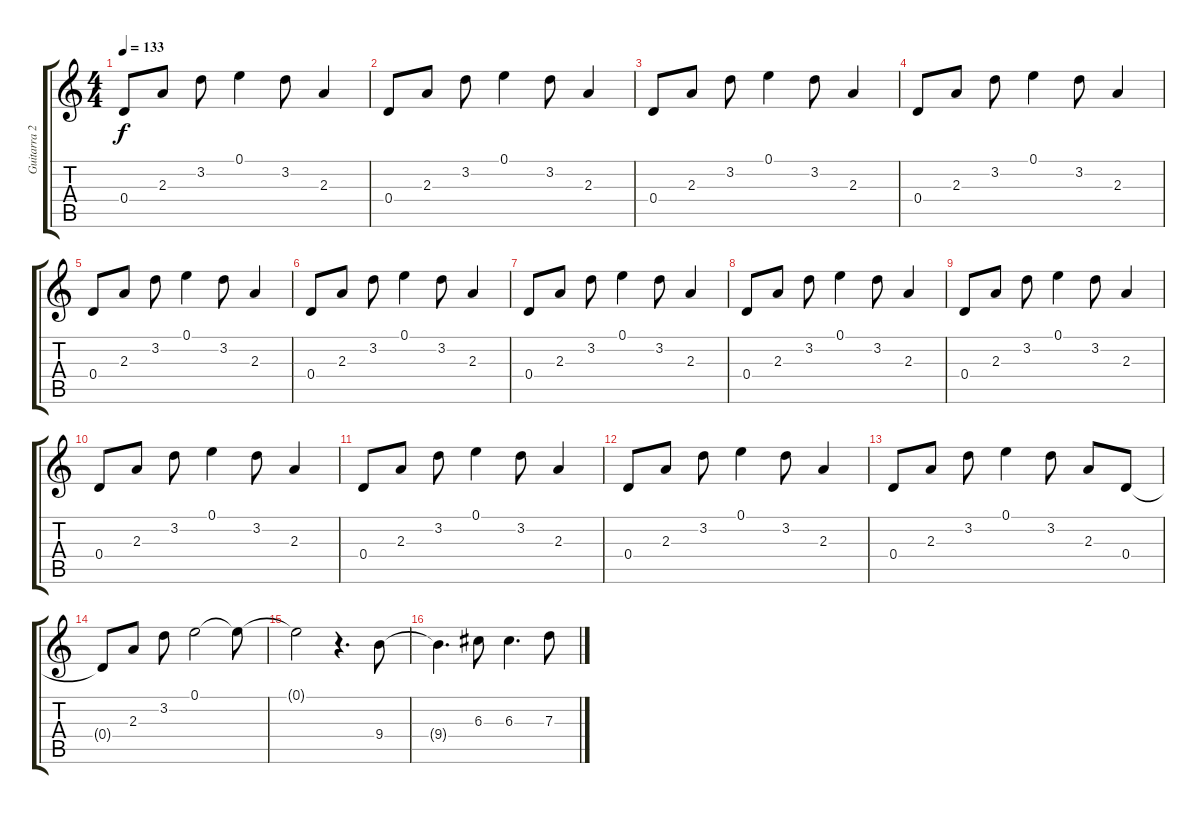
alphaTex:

\track ("Guitarra 2" "Guitarra 2") {instrument distortionguitar}
\staff {score tabs}
\tuning (E4 B3 G3 D3 A2 E2) {hide}
\ts (4 4)
\tempo 133
\clef g2
\ks c
0.4.8{dy f instrument distortionguitar} 2.3.8 3.2.8 0.1.4 3.2.8 2.3.4 |
0.4.8 2.3.8 3.2.8 0.1.4 3.2.8 2.3.4 |
0.4.8 2.3.8 3.2.8 0.1.4 3.2.8 2.3.4 |
0.4.8 2.3.8 3.2.8 0.1.4 3.2.8 2.3.4 |
0.4.8 2.3.8 3.2.8 0.1.4 3.2.8 2.3.4 |
0.4.8 2.3.8 3.2.8 0.1.4 3.2.8 2.3.4 |
0.4.8 2.3.8 3.2.8 0.1.4 3.2.8 2.3.4 |
0.4.8 2.3.8 3.2.8 0.1.4 3.2.8 2.3.4 |
0.4.8 2.3.8 3.2.8 0.1.4 3.2.8 2.3.4 |
0.4.8 2.3.8 3.2.8 0.1.4 3.2.8 2.3.4 |
0.4.8 2.3.8 3.2.8 0.1.4 3.2.8 2.3.4 |
0.4.8 2.3.8 3.2.8 0.1.4 3.2.8 2.3.4 |
0.4.8 2.3.8 3.2.8 0.1.4 3.2.8 2.3.8 0.4.8 |
0.4{t}.8 2.3.8 3.2.8 0.1.2 0.1{t}.8 |
0.1{t}.2 r.4{d} 9.4.8 |
9.4{t}.4{d} 6.3.8 6.3.4{d} 7.3.8
